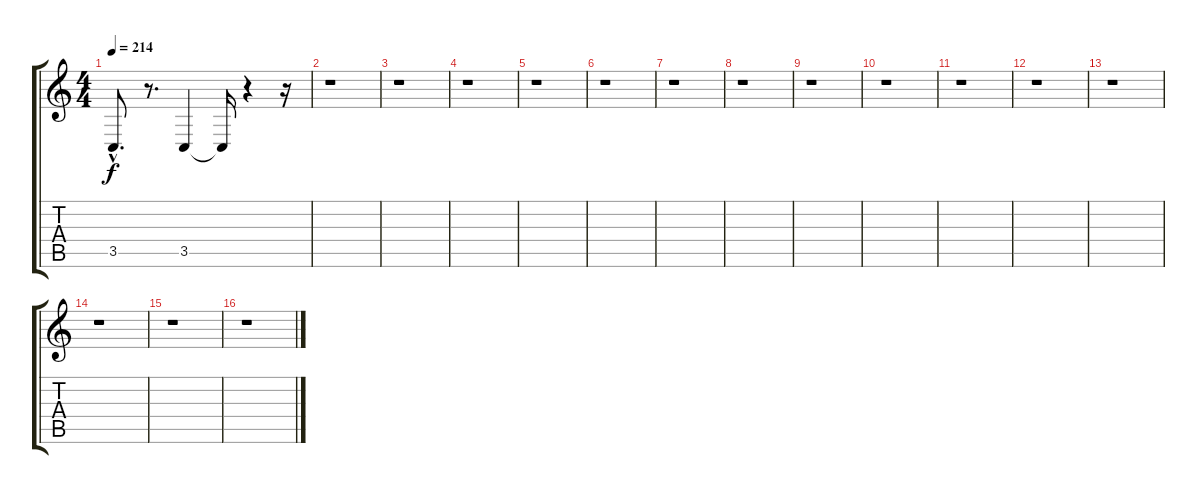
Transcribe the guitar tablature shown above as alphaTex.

\track "" {instrument trombone}
\staff {score tabs}
\tuning (E4 B3 G3 D3 A2 E2) {hide}
\ts (4 4)
\tempo 214
\clef g2
\ks c
3.5{hac}.8{d dy f} r.8{d} 3.5.4 3.5{t}.16 r.4 r.16 |
r.1 |
r.1 |
r.1 |
r.1 |
r.1 |
r.1 |
r.1 |
r.1 |
r.1 |
r.1 |
r.1 |
r.1 |
r.1 |
r.1 |
r.1
